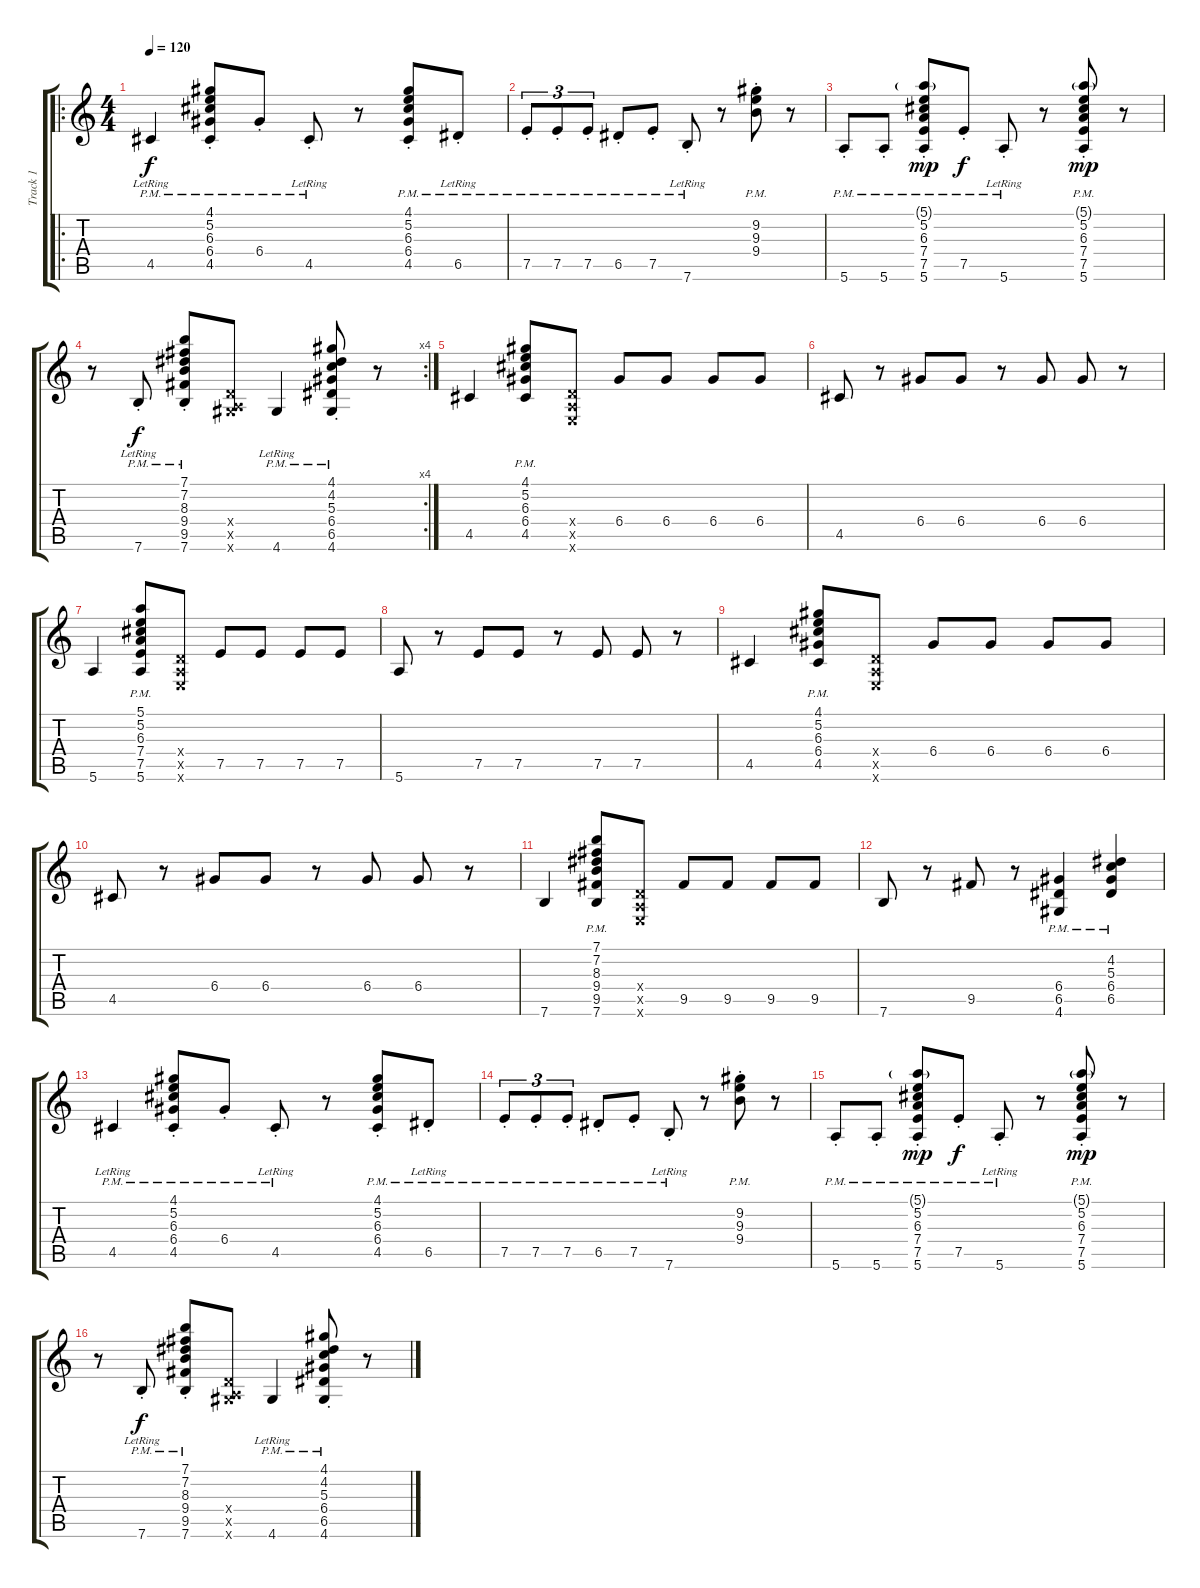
\track ("Track 1" "Track 1") {instrument acousticguitarsteel}
\staff {score tabs}
\tuning (E4 B3 G3 D3 A2 E2) {hide}
\ro
\ts (4 4)
\tempo 120
\clef g2
\ks c
4.5{pm lr}.4{dy f} (4.1{pm st} 5.2{pm st} 6.3{pm st} 6.4{pm st} 4.5{pm st}).8 6.4{pm st}.8 4.5{pm st lr}.8 r.8 (4.1{pm st} 5.2{pm st} 6.3{pm st} 6.4{pm st} 4.5{pm st}).8 6.5{pm st lr}.8 |
7.5{pm st}.8{tu (3 2)} 7.5{pm st}.8{tu (3 2)} 7.5{pm st}.8{tu (3 2)} 6.5{pm st}.8 7.5{pm st}.8 7.6{pm st lr}.8 r.8 (9.2{pm st} 9.3{pm st} 9.4{pm st}).8 r.8 |
5.6{pm st}.8 5.6{pm st}.8 (5.1{g pm st} 5.2{pm st} 6.3{pm st} 7.4{pm st} 7.5{pm st} 5.6{pm st}).8{dy mp} 7.5{pm st}.8{dy f} 5.6{pm st lr}.8 r.8 (5.1{g pm st} 5.2{pm st} 6.3{pm st} 7.4{pm st} 7.5{pm st} 5.6{pm st}).8{dy mp} r.8 |
\rc 4
r.8 7.6{pm st lr}.8{dy f} (7.1{pm st} 7.2{pm st} 8.3{pm st} 9.4{pm st} 9.5{pm st} 7.6{pm st}).8 (0.4{x} 0.5{x} 4.6{x}).8 4.6{pm lr}.4 (4.1{pm st} 4.2{pm st} 5.3{pm st} 6.4{pm st} 6.5{pm st} 4.6{pm st}).8 r.8 |
4.5.4 (4.1{pm} 5.2{pm} 6.3{pm} 6.4{pm} 4.5{pm}).8 (0.4{x} 0.5{x} 0.6{x}).8 6.4.8 6.4.8 6.4.8 6.4.8 |
4.5.8 r.8 6.4.8 6.4.8 r.8 6.4.8 6.4.8 r.8 |
5.6.4 (5.1{pm} 5.2{pm} 6.3{pm} 7.4{pm} 7.5{pm} 5.6{pm}).8 (0.4{x} 0.5{x} 0.6{x}).8 7.5.8 7.5.8 7.5.8 7.5.8 |
5.6.8 r.8 7.5.8 7.5.8 r.8 7.5.8 7.5.8 r.8 |
4.5.4 (4.1{pm} 5.2{pm} 6.3{pm} 6.4{pm} 4.5{pm}).8 (0.4{x} 0.5{x} 0.6{x}).8 6.4.8 6.4.8 6.4.8 6.4.8 |
4.5.8 r.8 6.4.8 6.4.8 r.8 6.4.8 6.4.8 r.8 |
7.6.4 (7.1{pm} 7.2{pm} 8.3{pm} 9.4{pm} 9.5{pm} 7.6{pm}).8 (0.4{x} 0.5{x} 0.6{x}).8 9.5.8 9.5.8 9.5.8 9.5.8 |
7.6.8 r.8 9.5.8 r.8 (6.4{pm} 6.5{pm} 4.6{pm}).4 (4.2{pm} 5.3{pm} 6.4{pm} 6.5{pm}).4 |
4.5{pm lr}.4 (4.1{pm st} 5.2{pm st} 6.3{pm st} 6.4{pm st} 4.5{pm st}).8 6.4{pm st}.8 4.5{pm st lr}.8 r.8 (4.1{pm st} 5.2{pm st} 6.3{pm st} 6.4{pm st} 4.5{pm st}).8 6.5{pm st lr}.8 |
7.5{pm st}.8{tu (3 2)} 7.5{pm st}.8{tu (3 2)} 7.5{pm st}.8{tu (3 2)} 6.5{pm st}.8 7.5{pm st}.8 7.6{pm st lr}.8 r.8 (9.2{pm st} 9.3{pm st} 9.4{pm st}).8 r.8 |
5.6{pm st}.8 5.6{pm st}.8 (5.1{g pm st} 5.2{pm st} 6.3{pm st} 7.4{pm st} 7.5{pm st} 5.6{pm st}).8{dy mp} 7.5{pm st}.8{dy f} 5.6{pm st lr}.8 r.8 (5.1{g pm st} 5.2{pm st} 6.3{pm st} 7.4{pm st} 7.5{pm st} 5.6{pm st}).8{dy mp} r.8 |
r.8 7.6{pm st lr}.8{dy f} (7.1{pm st} 7.2{pm st} 8.3{pm st} 9.4{pm st} 9.5{pm st} 7.6{pm st}).8 (0.4{x} 0.5{x} 4.6{x}).8 4.6{pm lr}.4 (4.1{pm st} 4.2{pm st} 5.3{pm st} 6.4{pm st} 6.5{pm st} 4.6{pm st}).8 r.8
